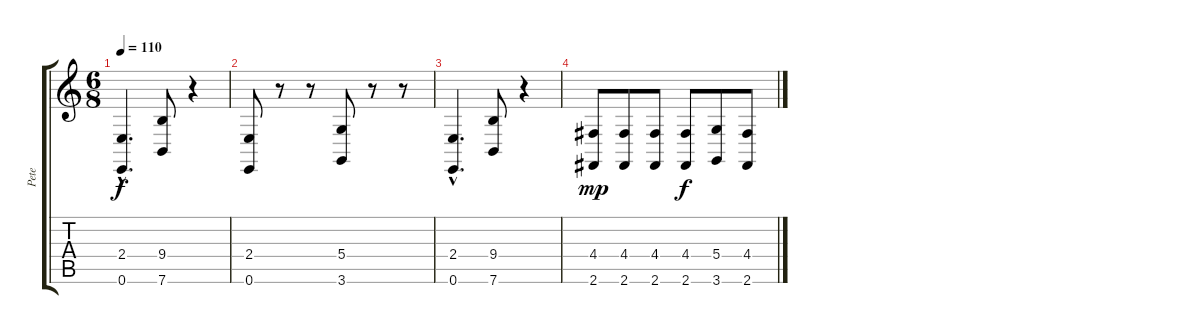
\track ("Pete" "Pete") {instrument violin}
\staff {score tabs}
\tuning (E4 B3 G3 D3 A2 E2) {hide}
\ts (6 8)
\tempo 110
\clef g2
\ks c
(2.4{hac} 0.6{hac}).4{d dy f} (9.4 7.6).8 r.4 |
(2.4 0.6).8 r.8 r.8 (5.4 3.6).8 r.8 r.8 |
(2.4{hac} 0.6{hac}).4{d} (9.4 7.6).8 r.4 |
(4.4 2.6).8{dy mp} (4.4 2.6).8 (4.4 2.6).8 (4.4 2.6).8{dy f} (5.4 3.6).8 (4.4 2.6).8
